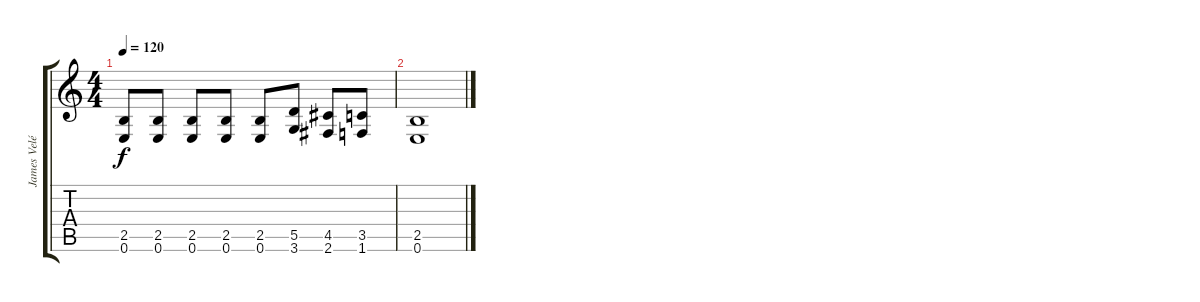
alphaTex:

\track ("James Veléz (rítmica)" "James Velé") {instrument distortionguitar}
\staff {score tabs}
\tuning (E4 B3 G3 D3 A2 E2) {hide}
\ts (4 4)
\tempo 120
\clef g2
\ks c
(2.5 0.6).8{dy f} (2.5 0.6).8 (2.5 0.6).8 (2.5 0.6).8 (2.5 0.6).8 (5.5 3.6).8 (4.5 2.6).8 (3.5 1.6).8 |
(2.5 0.6).1
